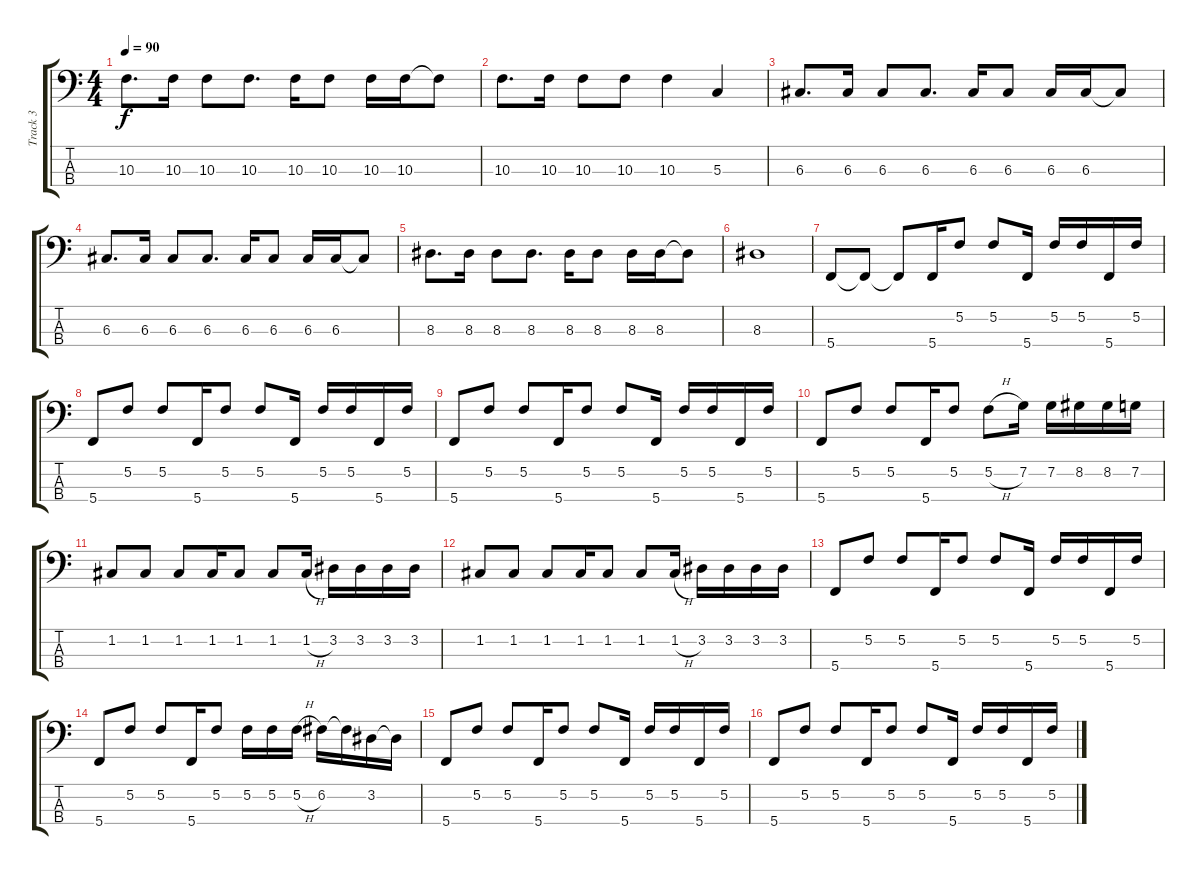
\track ("Track 3" "Track 3") {instrument electricbassfinger}
\staff {score tabs}
\tuning (F2 C2 G1 C1) {hide}
\ts (4 4)
\tempo 90
\clef f4
\ks c
10.3.8{d dy f} 10.3.16 10.3.8 10.3.8{d} 10.3.16 10.3.8 10.3.16 10.3.16 10.3{t}.8 |
10.3.8{d} 10.3.16 10.3.8 10.3.8 10.3.4 5.3.4 |
6.3.8{d} 6.3.16 6.3.8 6.3.8{d} 6.3.16 6.3.8 6.3.16 6.3.16 6.3{t}.8 |
6.3.8{d} 6.3.16 6.3.8 6.3.8{d} 6.3.16 6.3.8 6.3.16 6.3.16 6.3{t}.8 |
8.3.8{d} 8.3.16 8.3.8 8.3.8{d} 8.3.16 8.3.8 8.3.16 8.3.16 8.3{t}.8 |
8.3.1 |
5.4.8 5.4{t}.8 5.4{t}.8 5.4.16 5.2.8 5.2.8 5.4.16 5.2.16 5.2.16 5.4.16 5.2.16 |
5.4.8 5.2.8 5.2.8 5.4.16 5.2.8 5.2.8 5.4.16 5.2.16 5.2.16 5.4.16 5.2.16 |
5.4.8 5.2.8 5.2.8 5.4.16 5.2.8 5.2.8 5.4.16 5.2.16 5.2.16 5.4.16 5.2.16 |
5.4.8 5.2.8 5.2.8 5.4.16 5.2.8 5.2{h}.8 7.2.16 7.2.16 8.2.16 8.2.16 7.2.16 |
1.2.8 1.2.8 1.2.8 1.2.16 1.2.8 1.2.8 1.2{h}.16 3.2.16 3.2.16 3.2.16 3.2.16 |
1.2.8 1.2.8 1.2.8 1.2.16 1.2.8 1.2.8 1.2{h}.16 3.2.16 3.2.16 3.2.16 3.2.16 |
5.4.8 5.2.8 5.2.8 5.4.16 5.2.8 5.2.8 5.4.16 5.2.16 5.2.16 5.4.16 5.2.16 |
5.4.8 5.2.8 5.2.8 5.4.16 5.2.8 5.2.16 5.2.16 5.2{h}.16 6.2.16 6.2{t}.16 3.2.16 3.2{t}.16 |
5.4.8 5.2.8 5.2.8 5.4.16 5.2.8 5.2.8 5.4.16 5.2.16 5.2.16 5.4.16 5.2.16 |
5.4.8 5.2.8 5.2.8 5.4.16 5.2.8 5.2.8 5.4.16 5.2.16 5.2.16 5.4.16 5.2.16
